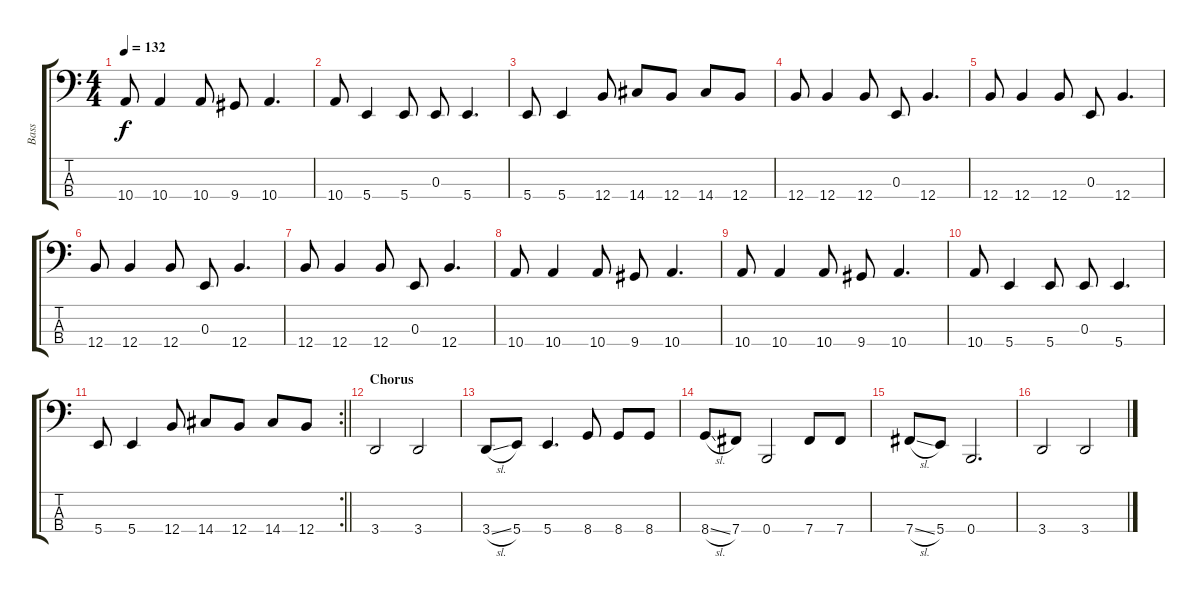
\track ("Bass" "Bass") {instrument electricbassfinger}
\staff {score tabs}
\tuning (D2 A1 E1 B0) {hide}
\ts (4 4)
\tempo 132
\clef f4
\ks c
10.4.8{dy f} 10.4.4 10.4.8 9.4.8 10.4.4{d} |
10.4.8 5.4.4 5.4.8 0.3.8 5.4.4{d} |
5.4.8 5.4.4 12.4.8 14.4.8 12.4.8 14.4.8 12.4.8 |
12.4.8 12.4.4 12.4.8 0.3.8 12.4.4{d} |
12.4.8 12.4.4 12.4.8 0.3.8 12.4.4{d} |
12.4.8 12.4.4 12.4.8 0.3.8 12.4.4{d} |
12.4.8 12.4.4 12.4.8 0.3.8 12.4.4{d} |
10.4.8 10.4.4 10.4.8 9.4.8 10.4.4{d} |
10.4.8 10.4.4 10.4.8 9.4.8 10.4.4{d} |
10.4.8 5.4.4 5.4.8 0.3.8 5.4.4{d} |
\rc 2
\barLineRight lightlight
5.4.8 5.4.4 12.4.8 14.4.8 12.4.8 14.4.8 12.4.8 |
\section ("" "Chorus")
3.4.2 3.4.2 |
3.4{sl}.8 5.4.8 5.4.4{d} 8.4.8 8.4.8 8.4.8 |
8.4{sl}.8 7.4.8 0.4.2 7.4.8 7.4.8 |
7.4{sl}.8 5.4.8 0.4.2{d} |
3.4.2 3.4.2
